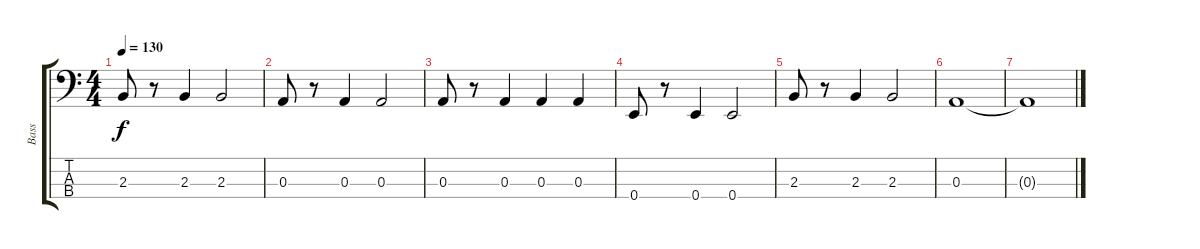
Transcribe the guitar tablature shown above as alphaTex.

\track ("Bass" "Bass") {instrument electricbassfinger}
\staff {score tabs}
\tuning (G2 D2 A1 E1) {hide}
\ts (4 4)
\tempo 130
\clef f4
\ks c
2.3.8{dy f} r.8 2.3.4 2.3.2 |
0.3.8 r.8 0.3.4 0.3.2 |
0.3.8 r.8 0.3.4 0.3.4 0.3.4 |
0.4.8 r.8 0.4.4 0.4.2 |
2.3.8 r.8 2.3.4 2.3.2 |
0.3.1 |
0.3{t}.1
